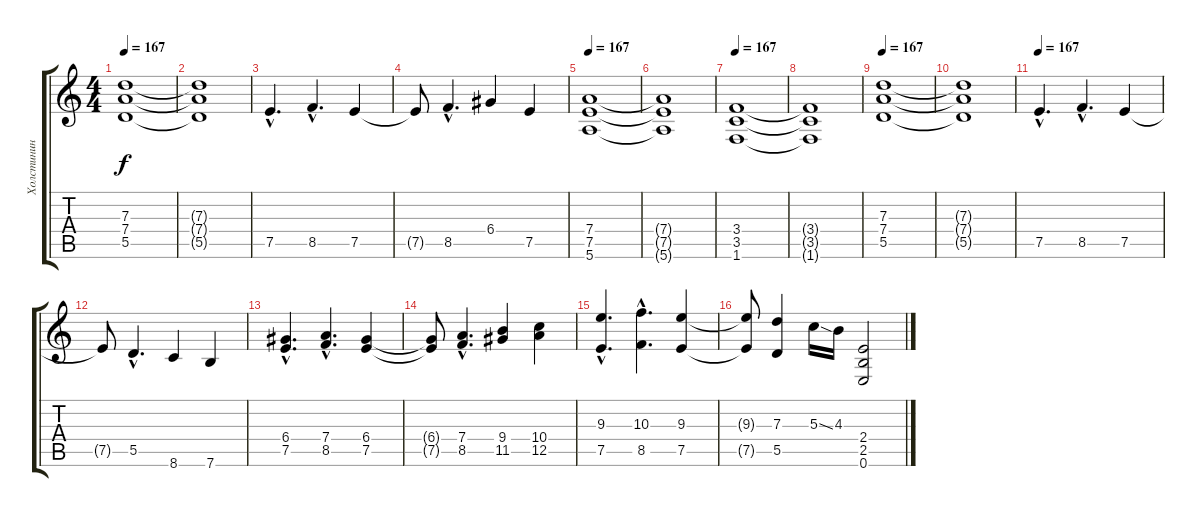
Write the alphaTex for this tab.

\track ("Холстинин" "Холстинин") {instrument distortionguitar}
\staff {score tabs}
\tuning (E4 B3 G3 D3 A2 E2) {hide}
\ts (4 4)
\tempo 167
\clef g2
\ks c
(7.3 7.4 5.5).1{dy f} |
(7.3{t} 7.4{t} 5.5{t}).1 |
7.5{hac}.4{d} 8.5{hac}.4{d} 7.5.4 |
7.5{t}.8 8.5{hac}.4{d} 6.4.4 7.5.4 |
\tempo 167
(7.4 7.5 5.6).1 |
(7.4{t} 7.5{t} 5.6{t}).1 |
\tempo 167
(3.4 3.5 1.6).1 |
(3.4{t} 3.5{t} 1.6{t}).1 |
\tempo 167
(7.3 7.4 5.5).1 |
(7.3{t} 7.4{t} 5.5{t}).1 |
\tempo 167
7.5{hac}.4{d} 8.5{hac}.4{d} 7.5.4 |
7.5{t}.8 5.5{hac}.4{d} 8.6.4 7.6.4 |
(6.4{hac} 7.5{hac}).4{d} (7.4{hac} 8.5{hac}).4{d} (6.4 7.5).4 |
(6.4{t} 7.5{t}).8 (7.4{hac} 8.5{hac}).4{d} (9.4 11.5).4 (10.4 12.5).4 |
(9.3{hac} 7.5{hac}).4{d} (10.3{hac} 8.5{hac}).4{d} (9.3 7.5).4 |
(9.3{t} 7.5{t}).8 (7.3 5.5).4 5.3{ss}.16 4.3.16 (2.4 2.5 0.6).2
